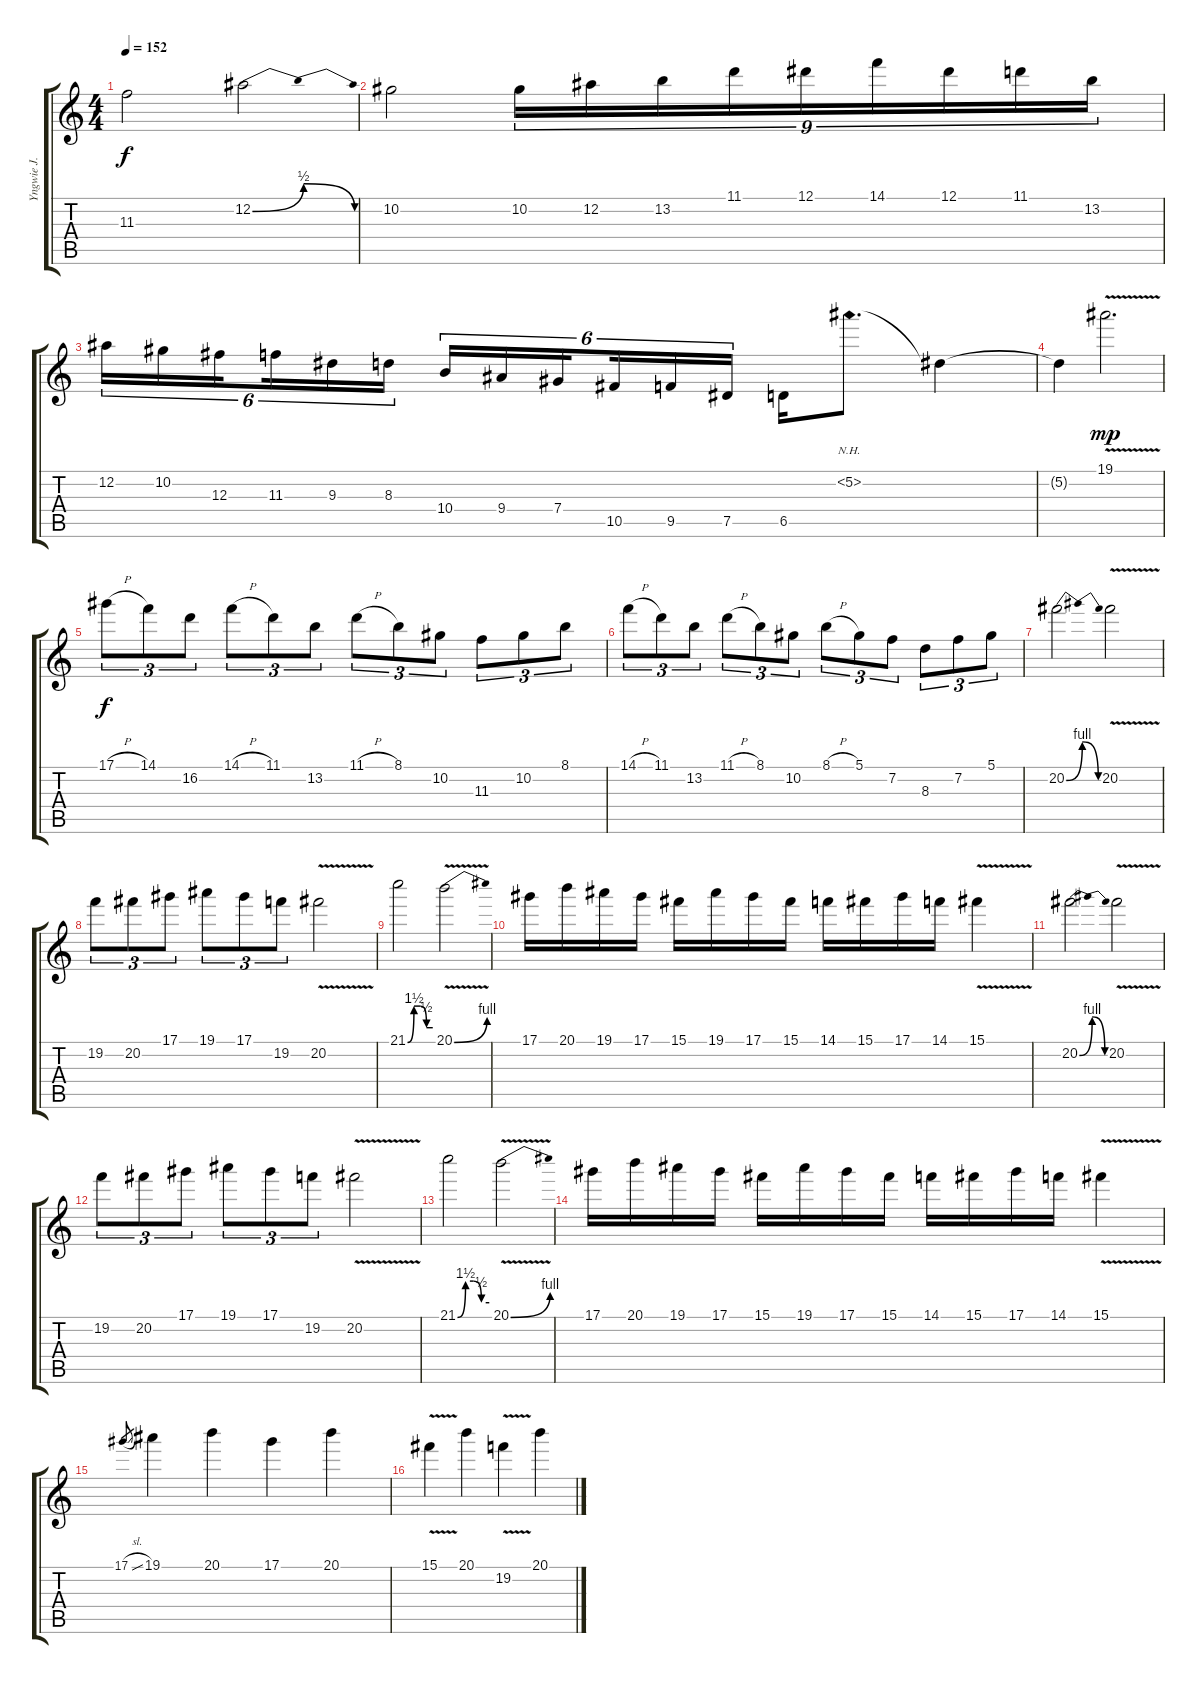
\track ("Yngwie J. Malmsteen (Guitar 2)" "Yngwie J. ") {instrument overdrivenguitar}
\staff {score tabs}
\tuning (Eb4 Bb3 Gb3 Db3 Ab2 Eb2) {hide}
\ts (4 4)
\tempo 152
\clef g2
\ks c
11.3.2{dy f} 12.2{be (bendrelease 0 0 15 2 30 2 60 0)}.2 |
10.2.2 10.2.16{tu (9 8)} 12.2.16{tu (9 8)} 13.2.16{tu (9 8)} 11.1.16{tu (9 8)} 12.1.16{tu (9 8)} 14.1.16{tu (9 8)} 12.1.16{tu (9 8)} 11.1.16{tu (9 8)} 13.2.16{tu (9 8)} |
12.2.16{tu (6 4)} 10.2.16{tu (6 4)} 12.3.16{tu (6 4) beam splitsecondary} 11.3.16{tu (6 4)} 9.3.16{tu (6 4)} 8.3.16{tu (6 4)} 10.4.16{tu (6 4)} 9.4.16{tu (6 4)} 7.4.16{tu (6 4) beam splitsecondary} 10.5.16{tu (6 4)} 9.5.16{tu (6 4)} 7.5.16{tu (6 4)} 6.5.16 5.2{nh}.8{d} 5.2{t}.4 |
5.2{t}.4 19.1{v}.2{d dy mp} |
17.1{h}.8{tu (3 2) dy f} 14.1.8{tu (3 2)} 16.2.8{tu (3 2)} 14.1{h}.8{tu (3 2)} 11.1.8{tu (3 2)} 13.2.8{tu (3 2)} 11.1{h}.8{tu (3 2)} 8.1.8{tu (3 2)} 10.2.8{tu (3 2)} 11.3.8{tu (3 2)} 10.2.8{tu (3 2)} 8.1.8{tu (3 2)} |
14.1{h}.8{tu (3 2)} 11.1.8{tu (3 2)} 13.2.8{tu (3 2)} 11.1{h}.8{tu (3 2)} 8.1.8{tu (3 2)} 10.2.8{tu (3 2)} 8.1{h}.8{tu (3 2)} 5.1.8{tu (3 2)} 7.2.8{tu (3 2)} 8.3.8{tu (3 2)} 7.2.8{tu (3 2)} 5.1.8{tu (3 2)} |
20.2{be (bendrelease 0 0 15 4 30 4 60 0)}.2 20.2{v}.2 |
19.2.8{tu (3 2)} 20.2.8{tu (3 2)} 17.1.8{tu (3 2)} 19.1.8{tu (3 2)} 17.1.8{tu (3 2)} 19.2.8{tu (3 2)} 20.2{v}.2 |
21.1{be (custom 0 0 15 6 30 6 45 2 60 2)}.2 20.1{be (bend 0 0 60 4) v}.2 |
17.1.16 20.1.16 19.1.16 17.1.16 15.1.16 19.1.16 17.1.16 15.1.16 14.1.16 15.1.16 17.1.16 14.1.16 15.1{v}.4 |
20.2{be (bendrelease 0 0 15 4 30 4 60 0)}.2 20.2{v}.2 |
19.2.8{tu (3 2)} 20.2.8{tu (3 2)} 17.1.8{tu (3 2)} 19.1.8{tu (3 2)} 17.1.8{tu (3 2)} 19.2.8{tu (3 2)} 20.2{v}.2 |
21.1{be (custom 0 0 15 6 30 6 45 2 60 2)}.2 20.1{be (bend 0 0 60 4) v}.2 |
17.1.16 20.1.16 19.1.16 17.1.16 15.1.16 19.1.16 17.1.16 15.1.16 14.1.16 15.1.16 17.1.16 14.1.16 15.1{v}.4 |
17.1{sl}.8{gr} 19.1.4 20.1.4 17.1.4 20.1.4 |
15.1{v}.4 20.1.4 19.2{v}.4 20.1.4
